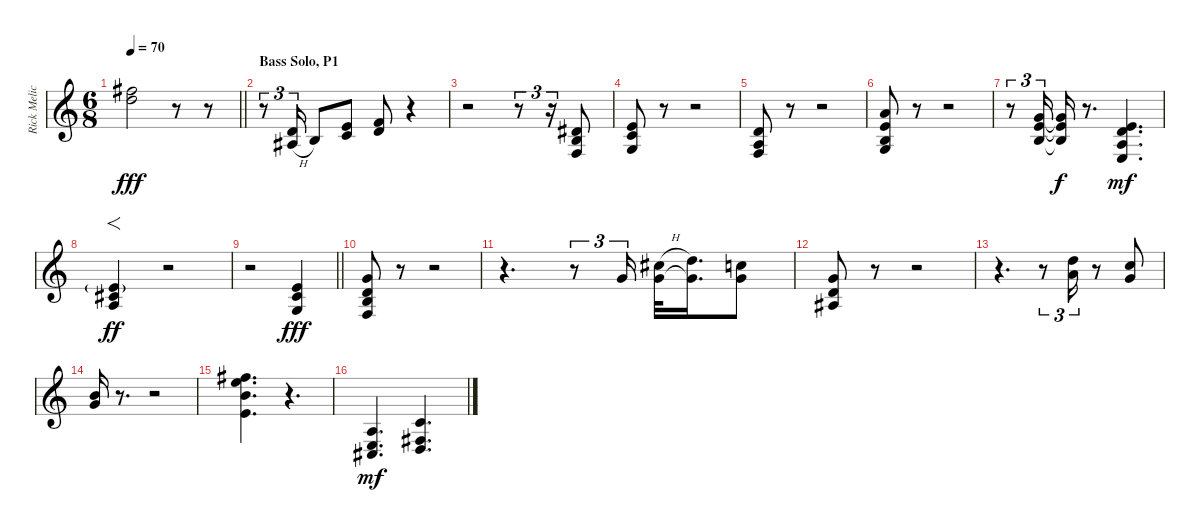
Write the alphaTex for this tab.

\track ("Rick Melick right" "Rick Melic") {instrument electricpiano2}
\staff {score}
\tuning (Ab4 Eb4 Bb3 Gb3 Db3 Ab2 Eb2) {hide}
\ts (6 8)
\tempo 70
\clef g2
\barLineRight lightlight
\ks c
(20.3 20.4).2{dy fff} r.8 r.8 |
\section ("" "Bass Solo, P1")
r.8{tu (3 2) volume 16 instrument brightacousticpiano} (4.3 4.4{h}).16{tu (3 2)} 5.4.8 (6.3 6.4).8 (7.3 8.4).8 r.4 |
r.2 r.8{tu (3 2)} r.16{tu (3 2)} (5.3 5.4 4.5).8 |
(6.3 6.4 6.5).8 r.8 r.2 |
(4.3 3.4 4.5).8 r.8 r.2 |
(6.2 6.3 5.4 6.5).8 r.8 r.2 |
r.8{tu (3 2)} (9.3 10.4 10.5).16{tu (3 2)} (9.3{t} 10.4{t} 10.5{t}).16{dy f} r.8{d} (6.3 8.4 8.5 8.6).4{d dy mf} |
(10.4{g} 12.5 13.6).4{f dy ff} r.2 |
\barLineRight lightlight
r.2 (6.3 6.4 6.5).4{dy fff} |
(4.2 4.3 5.4 4.5).8 r.8 r.2 |
r.4{d} r.8{tu (3 2)} 9.3.16{tu (3 2) beam splitsecondary} (10.2{h} 9.3).32 (11.2 9.3{t}).16{d} (9.2 9.3).8 |
(9.3 8.4 9.5).8 r.8 r.2 |
r.4{d} r.8{tu (3 2)} (16.3 15.4).16{tu (3 2)} r.8 (14.3 13.4).8 |
(13.3 13.4).16 r.8{d} r.2 |
(15.2 18.3 17.4 15.5).4{d} r.4{d} |
(3.4 3.5 5.6).4{d dy mf} (6.4 5.5 6.6).4{d}
